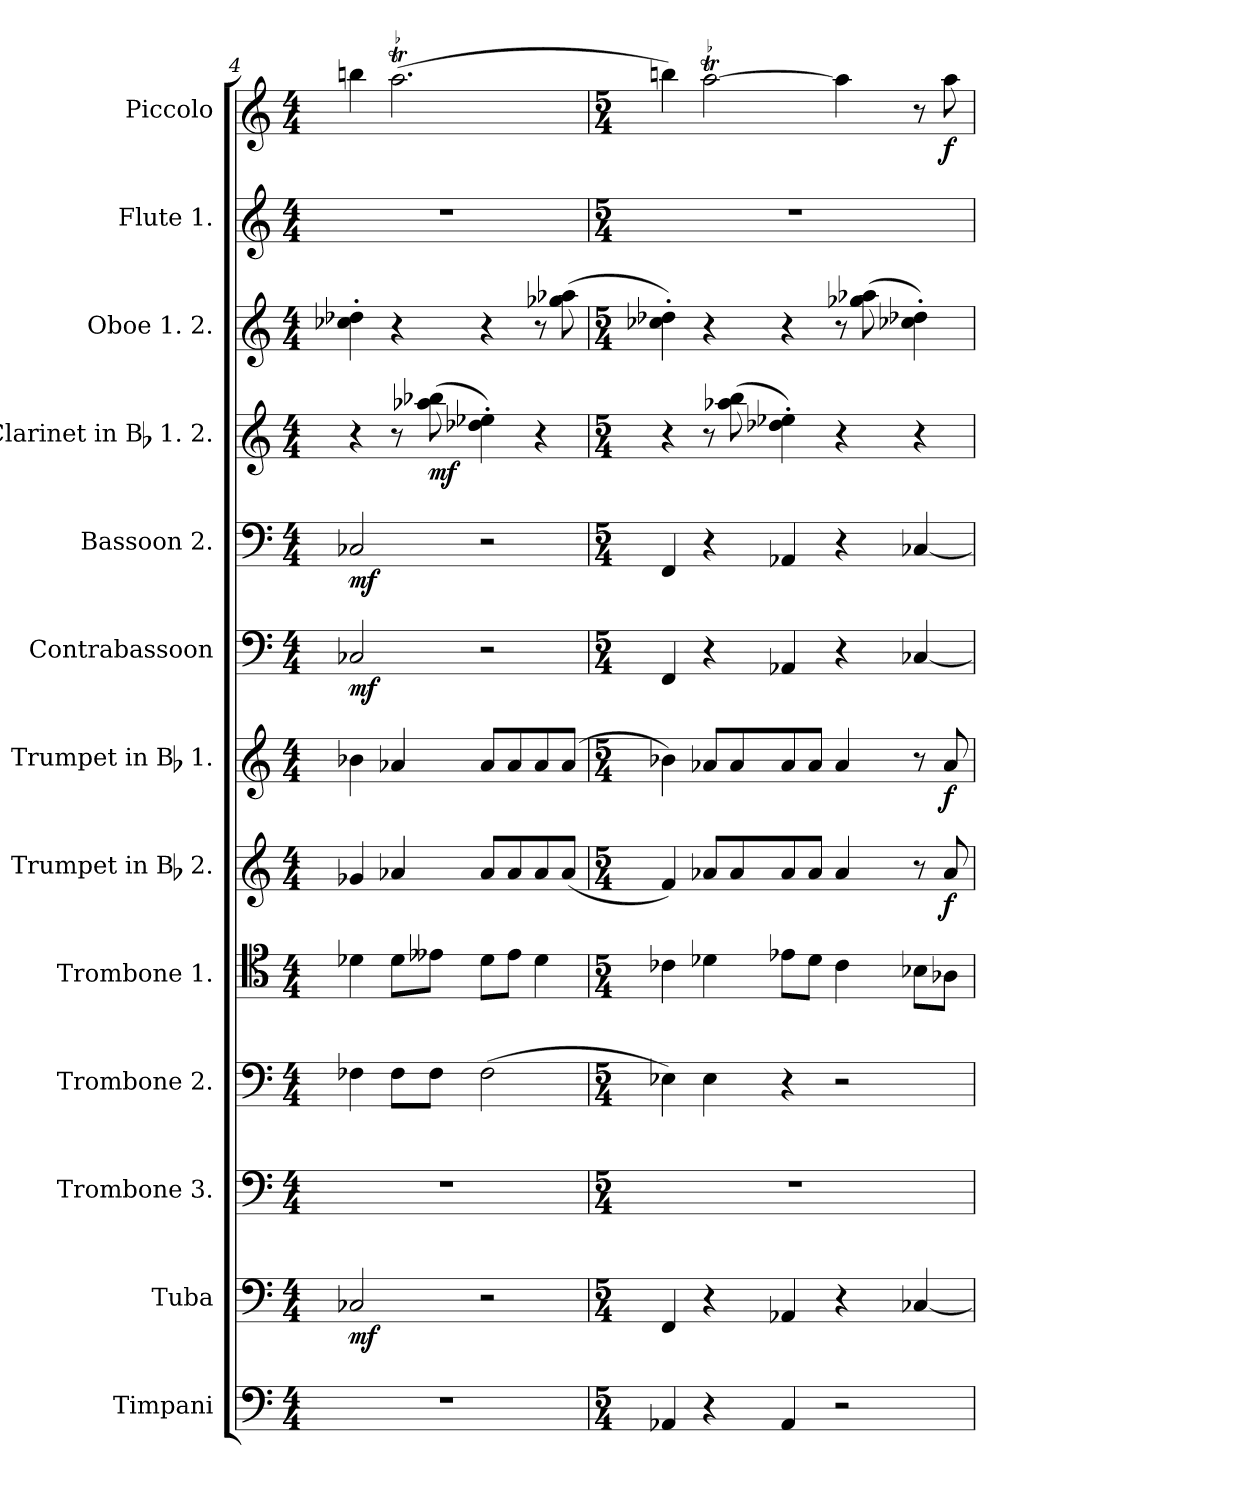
**kern	**kern	**dynam	**kern	**kern	**kern	**kern	**dynam	**kern	**dynam	**kern	**dynam	**kern	**dynam	**kern	**dynam	**kern	**kern	**kern	**dynam
*part13	*part12	*part12	*part11	*part10	*part9	*part8	*part8	*part7	*part7	*part6	*part6	*part5	*part5	*part4	*part4	*part3	*part2	*part1	*part1
*staff13	*staff12	*staff12	*staff11	*staff10	*staff9	*staff8	*staff8	*staff7	*staff7	*staff6	*staff6	*staff5	*staff5	*staff4	*staff4	*staff3	*staff2	*staff1	*staff1
*I"Timpani	*I"Tuba	*	*I"Trombone 3.	*I"Trombone 2.	*I"Trombone 1.	*I"Trumpet in Bb 2.	*	*I"Trumpet in Bb 1.	*	*I"Contrabassoon	*	*I"Bassoon 2.	*	*I"Clarinet in Bb 1. 2.	*	*I"Oboe 1. 2.	*I"Flute 1.	*I"Piccolo	*
*I'Timp.	*I'Tba.	*	*I'3.Tbn.	*I'2.Tbn.	*I'1.Tbn.	*I'2.Tpt.	*	*I'1.Tpt.	*	*I'Cbsn.	*	*I'2.Bsn.	*	*I'1.2.Cl.	*	*I'1.2.Ob.	*I'1.Fl.	*I'Picc.	*
*clefF4	*clefF4	*	*clefF4	*clefF4	*clefC4	*clefG2	*	*clefG2	*	*clefF4	*	*clefF4	*	*clefG2	*	*clefG2	*clefG2	*clefG2	*
*	*	*	*	*	*	*ITrd1c2	*	*ITrd1c2	*	*ITrd7c12	*	*	*	*ITrd1c2	*	*	*	*ITrd-7c-12	*
*k[]	*k[]	*	*k[]	*k[]	*k[]	*k[b-e-]	*	*k[b-e-]	*	*k[]	*	*k[]	*	*k[b-e-]	*	*k[]	*k[]	*k[]	*
*M4/4	*M4/4	*	*M4/4	*M4/4	*M4/4	*M4/4	*	*M4/4	*	*M4/4	*	*M4/4	*	*M4/4	*	*M4/4	*M4/4	*M4/4	*
=4	=4	=4	=4	=4	=4	=4	=4	=4	=4	=4	=4	=4	=4	=4	=4	=4	=4	=4	=4
1r	2C-X	mf	1r	4F-X	4d-X	4f-X	.	4a-X	.	2CC-X	mf	2C-X	mf	4r	.	4cc-X' 4dd-X'	1r	4bbbn	.
!	!	!	!	!	!	!	!	!	!	!	!	!	!	!	!	!	!	!LO:TR:acc=-	!
.	.	.	.	8F-L	8d-L	4g-X	.	4g-X	.	.	.	.	.	8r	.	4r	.	(2.aaat	.
.	.	.	.	8F-J	8e--XJ	.	.	.	.	.	.	.	.	(8gg-X 8aa-X	mf	.	.	.	.
.	2r	.	.	(2F-	8d-L	8g-L	.	8g-L	.	2r	.	2r	.	4cc-X' 4dd-X')	.	4r	.	.	.
.	.	.	.	.	8e--J	8g-	.	8g-	.	.	.	.	.	.	.	.	.	.	.
.	.	.	.	.	4d-	8g-	.	8g-	.	.	.	.	.	4r	.	8r	.	.	.
.	.	.	.	.	.	(8g-J	.	(8g-J	.	.	.	.	.	.	.	(8gg-X 8aa-X	.	.	.
=5	=5	=5	=5	=5	=5	=5	=5	=5	=5	=5	=5	=5	=5	=5	=5	=5	=5	=5	=5
*M5/4	*M5/4	*	*M5/4	*M5/4	*M5/4	*M5/4	*	*M5/4	*	*M5/4	*	*M5/4	*	*M5/4	*	*M5/4	*M5/4	*M5/4	*
4AA-X	4FF	.	4%5r	4E-X)	4c-X	4e-)	.	4a-X)	.	4FFF	.	4FF	.	4r	.	4cc-X' 4dd-X')	4%5r	4bbbn)	.
!	!	!	!	!	!	!	!	!	!	!	!	!	!	!	!	!	!	!LO:TR:acc=-	!
4r	4r	.	.	4E-	4d-X	8g-XL	.	8g-XL	.	4r	.	4r	.	8r	.	4r	.	[2aaat	.
.	.	.	.	.	.	8g-	.	8g-	.	.	.	.	.	(8gg-X 8aa	.	.	.	.	.
4AA-	4AA-X	.	.	4r	8e-XL	8g-	.	8g-	.	4AAA-X	.	4AA-X	.	4cc-X' 4dd-X')	.	4r	.	.	.
.	.	.	.	.	8d-J	8g-J	.	8g-J	.	.	.	.	.	.	.	.	.	.	.
2r	4r	.	.	2r	4c-	4g-	.	4g-	.	4r	.	4r	.	4r	.	8r	.	4aaa]	.
.	.	.	.	.	.	.	.	.	.	.	.	.	.	.	.	(8gg-X 8aa-X	.	.	.
.	[4C-X	.	.	.	8B-XL	8r	.	8r	.	[4CC-X	.	[4C-X	.	4r	.	4cc-X' 4dd-X')	.	8r	.
.	.	.	.	.	8A-XJ	8g-i	f	8g-i	f	.	.	.	.	.	.	.	.	8aaai	f
=	=	=	=	=	=	=	=	=	=	=	=	=	=	=	=	=	=	=	=
*-	*-	*-	*-	*-	*-	*-	*-	*-	*-	*-	*-	*-	*-	*-	*-	*-	*-	*-	*-
